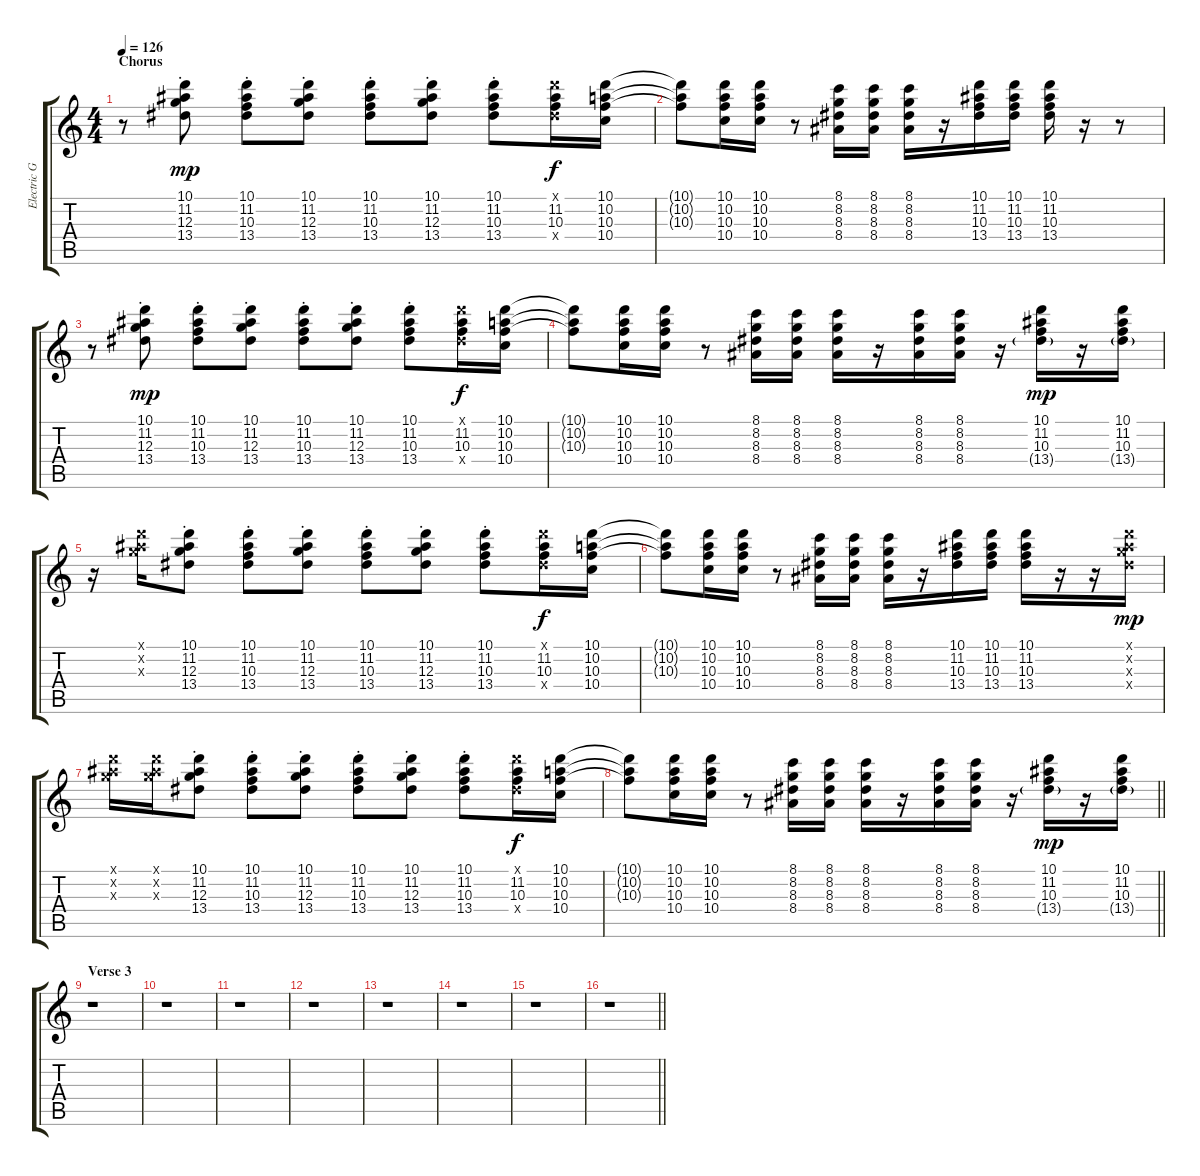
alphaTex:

\track ("Electric Guitar (Riff)" "Electric G") {instrument electricguitarclean}
\staff {score tabs}
\tuning (E4 B3 G3 D3 A2 E2) {hide}
\ts (4 4)
\section ("" "Chorus")
\tempo 126
\clef g2
\ks c
r.8{dy mp} (10.1{st} 11.2{st} 12.3{st} 13.4{st}).8 (10.1{st} 11.2{st} 10.3{st} 13.4{st}).8 (10.1{st} 11.2{st} 12.3{st} 13.4{st}).8 (10.1{st} 11.2{st} 10.3{st} 13.4{st}).8 (10.1{st} 11.2{st} 12.3{st} 13.4{st}).8 (10.1{st} 11.2{st} 10.3{st} 13.4{st}).8 (10.1{x} 11.2 10.3 13.4{x}).16{dy f} (10.1 10.2 10.3 10.4).16 |
(10.1{t} 10.2{t} 10.3{t}).8 (10.1 10.2 10.3 10.4).16 (10.1 10.2 10.3 10.4).16 r.8 (8.1 8.2 8.3 8.4).16 (8.1 8.2 8.3 8.4).16 (8.1 8.2 8.3 8.4).16 r.16 (10.1 11.2 10.3 13.4).16 (10.1 11.2 10.3 13.4).16 (10.1 11.2 10.3 13.4).16 r.16 r.8 |
r.8 (10.1{st} 11.2{st} 12.3{st} 13.4{st}).8{dy mp} (10.1{st} 11.2{st} 10.3{st} 13.4{st}).8 (10.1{st} 11.2{st} 12.3{st} 13.4{st}).8 (10.1{st} 11.2{st} 10.3{st} 13.4{st}).8 (10.1{st} 11.2{st} 12.3{st} 13.4{st}).8 (10.1{st} 11.2{st} 10.3{st} 13.4{st}).8 (10.1{x} 11.2 10.3 13.4{x}).16{dy f} (10.1 10.2 10.3 10.4).16 |
(10.1{t} 10.2{t} 10.3{t}).8 (10.1 10.2 10.3 10.4).16 (10.1 10.2 10.3 10.4).16 r.8 (8.1 8.2 8.3 8.4).16 (8.1 8.2 8.3 8.4).16 (8.1 8.2 8.3 8.4).16 r.16 (8.1 8.2 8.3 8.4).16 (8.1 8.2 8.3 8.4).16 r.16 (10.1 11.2 10.3 13.4{g}).16{dy mp} r.16 (10.1 11.2 10.3 13.4{g}).16 |
r.16 (10.1{x} 11.2{x} 12.3{x}).16 (10.1{st} 11.2{st} 12.3{st} 13.4{st}).8 (10.1{st} 11.2{st} 10.3{st} 13.4{st}).8 (10.1{st} 11.2{st} 12.3{st} 13.4{st}).8 (10.1{st} 11.2{st} 10.3{st} 13.4{st}).8 (10.1{st} 11.2{st} 12.3{st} 13.4{st}).8 (10.1{st} 11.2{st} 10.3{st} 13.4{st}).8 (10.1{x} 11.2 10.3 13.4{x}).16{dy f} (10.1 10.2 10.3 10.4).16 |
(10.1{t} 10.2{t} 10.3{t}).8 (10.1 10.2 10.3 10.4).16 (10.1 10.2 10.3 10.4).16 r.8 (8.1 8.2 8.3 8.4).16 (8.1 8.2 8.3 8.4).16 (8.1 8.2 8.3 8.4).16 r.16 (10.1 11.2 10.3 13.4).16 (10.1 11.2 10.3 13.4).16 (10.1 11.2 10.3 13.4).16 r.16 r.16 (10.1{x} 11.2{x} 12.3{x} 13.4{x}).16{dy mp} |
(10.1{x} 11.2{x} 12.3{x}).16 (10.1{x} 11.2{x} 12.3{x}).16 (10.1{st} 11.2{st} 12.3{st} 13.4{st}).8 (10.1{st} 11.2{st} 10.3{st} 13.4{st}).8 (10.1{st} 11.2{st} 12.3{st} 13.4{st}).8 (10.1{st} 11.2{st} 10.3{st} 13.4{st}).8 (10.1{st} 11.2{st} 12.3{st} 13.4{st}).8 (10.1{st} 11.2{st} 10.3{st} 13.4{st}).8 (10.1{x} 11.2 10.3 13.4{x}).16{dy f} (10.1 10.2 10.3 10.4).16 |
\barLineRight lightlight
(10.1{t} 10.2{t} 10.3{t}).8 (10.1 10.2 10.3 10.4).16 (10.1 10.2 10.3 10.4).16 r.8 (8.1 8.2 8.3 8.4).16 (8.1 8.2 8.3 8.4).16 (8.1 8.2 8.3 8.4).16 r.16 (8.1 8.2 8.3 8.4).16 (8.1 8.2 8.3 8.4).16 r.16 (10.1 11.2 10.3 13.4{g}).16{dy mp} r.16 (10.1 11.2 10.3 13.4{g}).16 |
\section ("" "Verse 3")
r.1 |
r.1 |
r.1 |
r.1 |
r.1 |
r.1 |
r.1 |
\barLineRight lightlight
r.1
